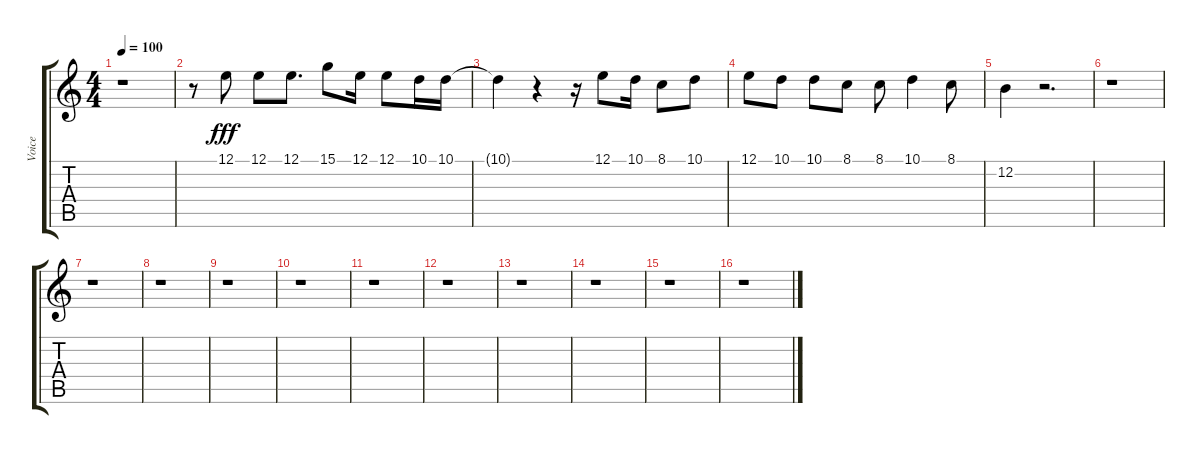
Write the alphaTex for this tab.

\track ("Voice" "Voice") {instrument shakuhachi}
\staff {score tabs}
\tuning (E4 B3 G3 D3 A2 E2) {hide}
\ts (4 4)
\tempo 100
\clef g2
\ks c
r.1{dy fff} |
r.8 12.1.8 12.1.8 12.1.8{d} 15.1.8 12.1.16 12.1.8 10.1.16 10.1.16 |
10.1{t}.4 r.4 r.16 12.1.8 10.1.16 8.1.8 10.1.8 |
12.1.8 10.1.8 10.1.8 8.1.8 8.1.8 10.1.4 8.1.8 |
12.2.4 r.2{d} |
r.1 |
r.1 |
r.1 |
r.1 |
r.1 |
r.1 |
r.1 |
r.1 |
r.1 |
r.1 |
r.1
